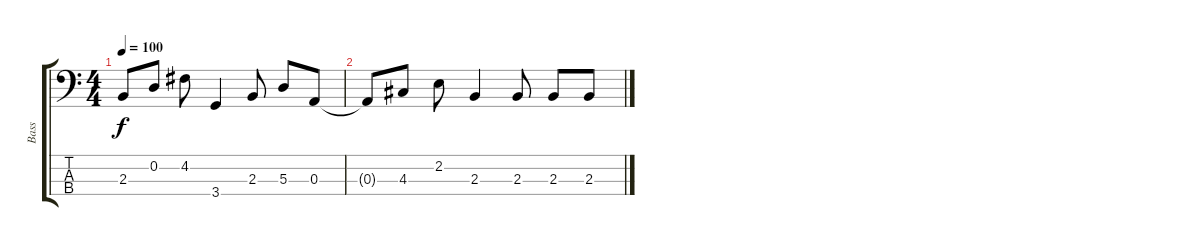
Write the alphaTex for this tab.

\track ("Bass" "Bass") {instrument slapbass1}
\staff {score tabs}
\tuning (G2 D2 A1 E1) {hide}
\ts (4 4)
\tempo 100
\clef f4
\ks c
2.3.8{dy f} 0.2.8 4.2.8 3.4.4 2.3.8 5.3.8 0.3.8 |
0.3{t}.8 4.3.8 2.2.8 2.3.4 2.3.8 2.3.8 2.3.8
